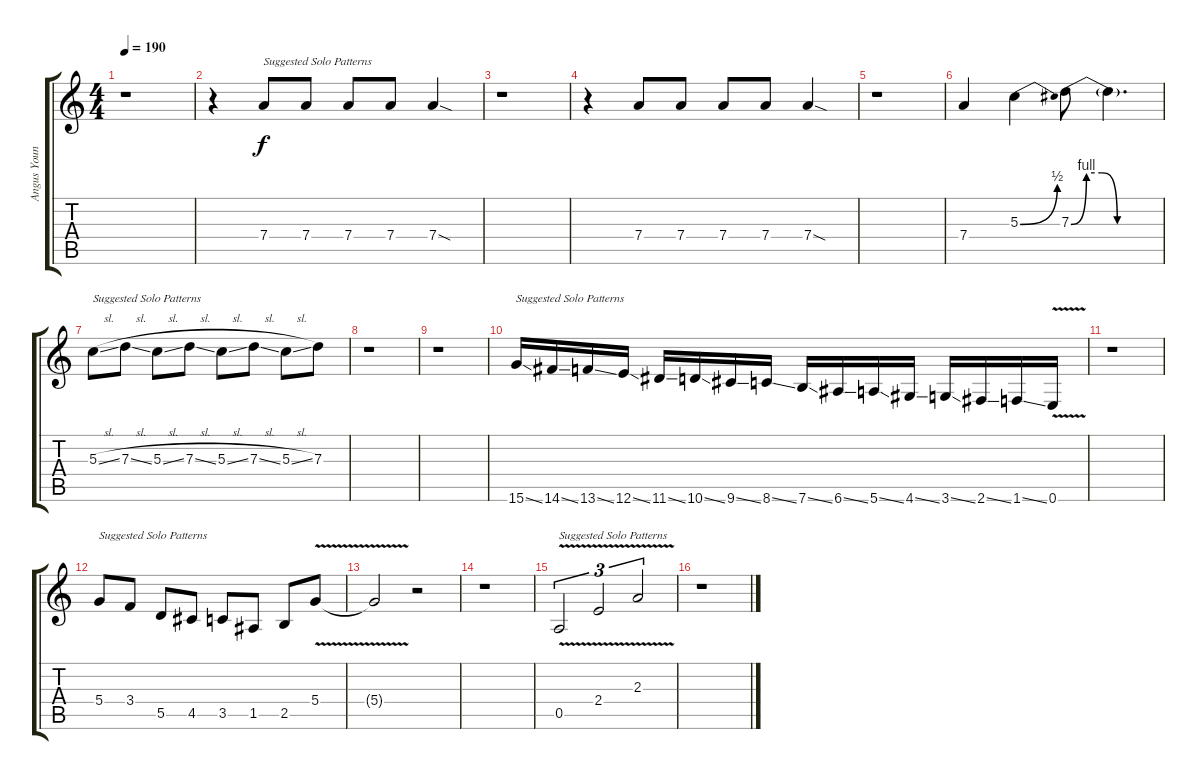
\track ("Angus Young (Lead Guitar)" "Angus Youn") {instrument overdrivenguitar}
\staff {score tabs}
\tuning (E4 B3 G3 D3 A2 E2) {hide}
\ts (4 4)
\tempo 190
\clef g2
\ks c
r.1{dy f} |
r.4 7.4.8{txt "Suggested Solo Patterns"} 7.4.8 7.4.8 7.4.8 7.4{sod}.4 |
r.1 |
r.4 7.4.8 7.4.8 7.4.8 7.4.8 7.4{sod}.4 |
r.1 |
7.4.4 5.3{be (bend 0 0 60 2)}.4 7.3{be (custom 0 0 10 4 20 4 30 0 60 0)}.8 7.3{t}.4{d} |
5.3{sl}.8{txt "Suggested Solo Patterns"} 7.3{sl}.8 5.3{sl}.8 7.3{sl}.8 5.3{sl}.8 7.3{sl}.8 5.3{sl}.8 7.3.8 |
r.1 |
r.1 |
15.6{ss}.16{txt "Suggested Solo Patterns"} 14.6{ss}.16 13.6{ss}.16 12.6{ss}.16 11.6{ss}.16 10.6{ss}.16 9.6{ss}.16 8.6{ss}.16 7.6{ss}.16 6.6{ss}.16 5.6{ss}.16 4.6{ss}.16 3.6{ss}.16 2.6{ss}.16 1.6{ss}.16 0.6{v}.16 |
r.1 |
5.4.8{txt "Suggested Solo Patterns"} 3.4.8 5.5.8 4.5.8 3.5.8 1.5.8 2.5.8 5.4{v}.8 |
5.4{t}.2 r.2 |
r.1 |
0.5{v}.2{tu (3 2) txt "Suggested Solo Patterns"} 2.4{v}.2{tu (3 2)} 2.3{v}.2{tu (3 2)} |
r.1
